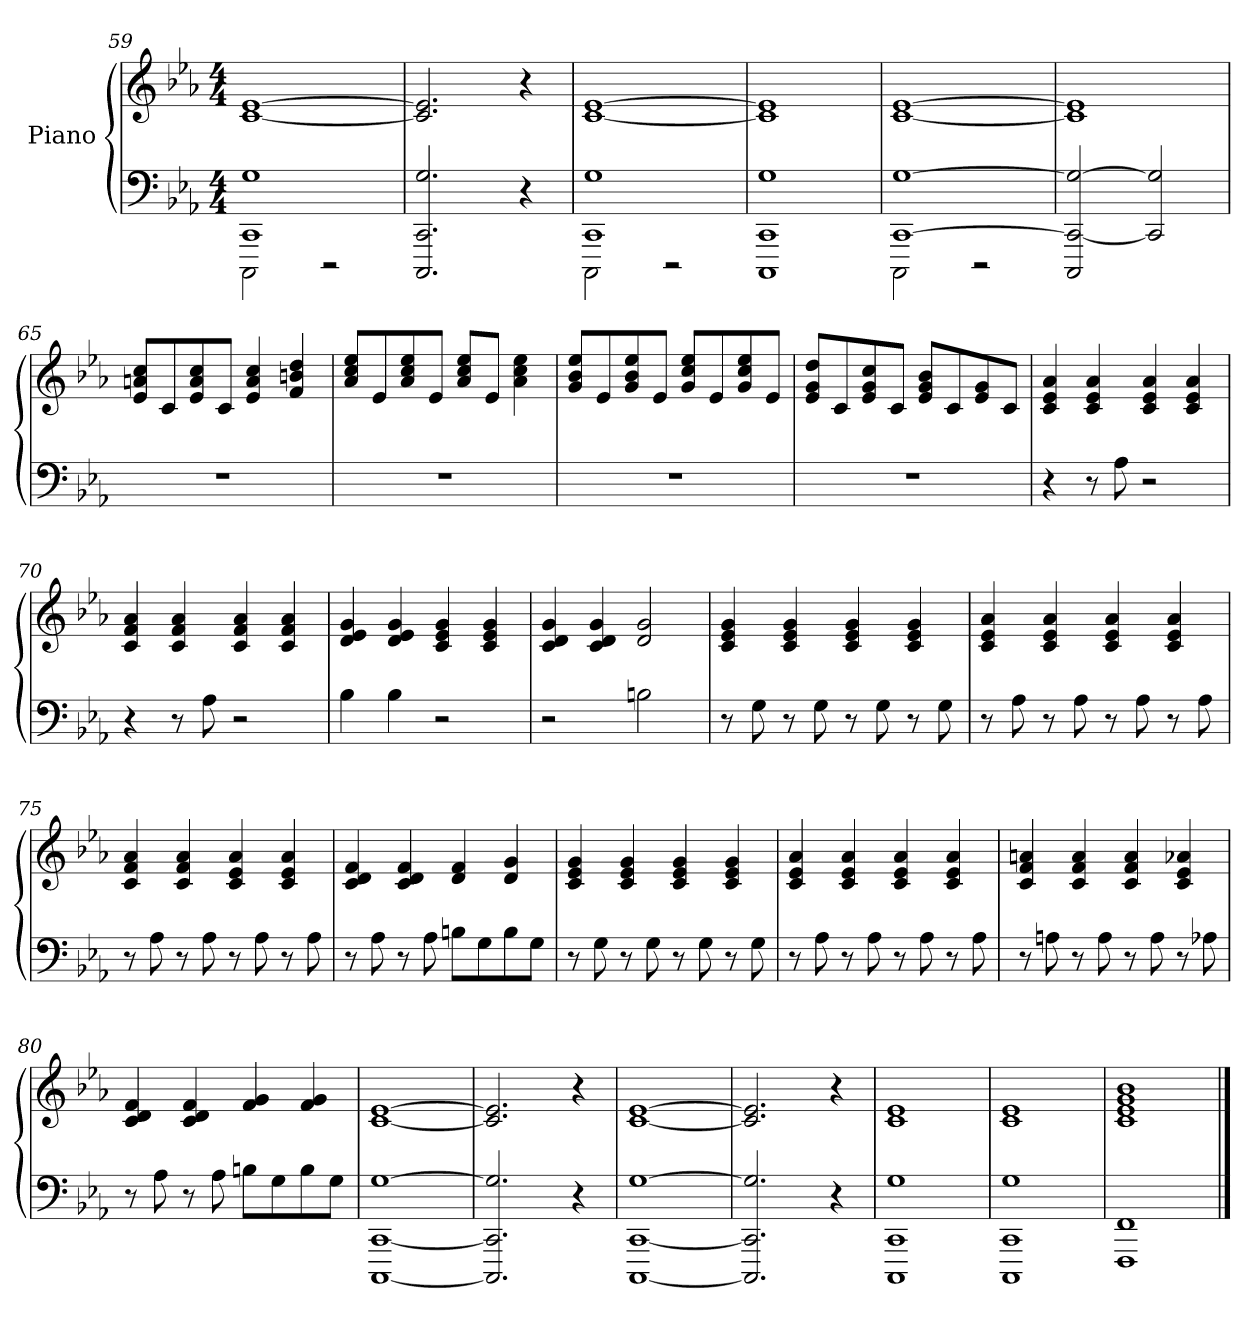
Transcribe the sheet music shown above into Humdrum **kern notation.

**kern	**kern
*part1	*part1
*staff2	*staff1
*I"Piano	*
*clefF4	*clefG2
*k[b-e-a-]	*k[b-e-a-]
*M4/4	*M4/4
=59	=59
*^	*
1CC 1G	2CCC\	[1c [1e-
.	2r	.
*v	*v	*
=60	=60
2.CCC/ 2.CC/ 2.G/	2.c/] 2.e-/]
4r	4r
=61	=61
*^	*
1CC 1G	2CCC\	[1c [1e-
.	2r	.
*v	*v	*
=62	=62
1CCC 1CC 1G	1c] 1e-]
=63	=63
*^	*
[1CC [1G	2CCC\	[1c [1e-
.	2r	.
*v	*v	*
=64	=64
2CCC/ 2CC/_ 2G/_	1c] 1e-]
2CC/] 2G/]	.
=65	=65
1r	8e-/ 8an/ 8cc/L
.	8c/
.	8e-/ 8a/ 8cc/
.	8c/J
.	4e-/ 4a/ 4cc/
.	4f/ 4bn/ 4dd/
=66	=66
1r	8a-/ 8cc/ 8ee-/L
.	8e-/
.	8a-/ 8cc/ 8ee-/
.	8e-/J
.	8a-/ 8cc/ 8ee-/L
.	8e-/J
.	4a-\ 4cc\ 4ee-\
=67	=67
1r	8g/ 8b-/ 8ee-/L
.	8e-/
.	8g/ 8b-/ 8ee-/
.	8e-/J
.	8g/ 8cc/ 8ee-/L
.	8e-/
.	8g/ 8cc/ 8ee-/
.	8e-/J
!!LO:LB:g=z
=68	=68
1r	8e-/ 8g/ 8dd/L
.	8c/
.	8e-/ 8g/ 8cc/
.	8c/J
.	8e-/ 8g/ 8b-/L
.	8c/
.	8e-/ 8g/
.	8c/J
=69	=69
4r	4c/ 4e-/ 4a-/
8r	4c/ 4e-/ 4a-/
8A-\	.
2r	4c/ 4e-/ 4a-/
.	4c/ 4e-/ 4a-/
=70	=70
4r	4c/ 4f/ 4a-/
8r	4c/ 4f/ 4a-/
8A-\	.
2r	4c/ 4f/ 4a-/
.	4c/ 4f/ 4a-/
=71	=71
4B-\	4d/ 4e-/ 4g/
4B-\	4d/ 4e-/ 4g/
2r	4c/ 4e-/ 4g/
.	4c/ 4e-/ 4g/
=72	=72
2r	4c/ 4d/ 4g/
.	4c/ 4d/ 4g/
2Bn\	2d/ 2g/
=73	=73
8r	4c/ 4e-/ 4g/
8G\	.
8r	4c/ 4e-/ 4g/
8G\	.
8r	4c/ 4e-/ 4g/
8G\	.
8r	4c/ 4e-/ 4g/
8G\	.
!!LO:PB:g=z
=74	=74
8r	4c/ 4e-/ 4a-/
8A-\	.
8r	4c/ 4e-/ 4a-/
8A-\	.
8r	4c/ 4e-/ 4a-/
8A-\	.
8r	4c/ 4e-/ 4a-/
8A-\	.
=75	=75
8r	4c/ 4f/ 4a-/
8A-\	.
8r	4c/ 4f/ 4a-/
8A-\	.
8r	4c/ 4e-/ 4a-/
8A-\	.
8r	4c/ 4e-/ 4a-/
8A-\	.
=76	=76
8r	4c/ 4d/ 4f/
8A-\	.
8r	4c/ 4d/ 4f/
8A-\	.
8Bn\L	4d/ 4f/
8G\	.
8B\	4d/ 4g/
8G\J	.
=77	=77
8r	4c/ 4e-/ 4g/
8G\	.
8r	4c/ 4e-/ 4g/
8G\	.
8r	4c/ 4e-/ 4g/
8G\	.
8r	4c/ 4e-/ 4g/
8G\	.
=78	=78
8r	4c/ 4e-/ 4a-/
8A-\	.
8r	4c/ 4e-/ 4a-/
8A-\	.
8r	4c/ 4e-/ 4a-/
8A-\	.
8r	4c/ 4e-/ 4a-/
8A-\	.
!!LO:LB:g=z
=79	=79
8r	4c/ 4f/ 4an/
8An\	.
8r	4c/ 4f/ 4a/
8A\	.
8r	4c/ 4f/ 4a/
8A\	.
8r	4c/ 4e-/ 4a-X/
8A-X\	.
=80	=80
8r	4c/ 4d/ 4f/
8A-\	.
8r	4c/ 4d/ 4f/
8A-\	.
8Bn\L	4f/ 4g/
8G\	.
8B\	4f/ 4g/
8G\J	.
=81	=81
[1CCC [1CC [1G	[1c [1e-
=82	=82
2.CCC/] 2.CC/] 2.G/]	2.c/] 2.e-/]
4r	4r
=83	=83
[1CCC [1CC [1G	[1c [1e-
=84	=84
2.CCC/] 2.CC/] 2.G/]	2.c/] 2.e-/]
4r	4r
=85	=85
1CCC 1CC 1G	1c 1e-
=86	=86
1CCC 1CC 1G	1c 1e-
=87	=87
1FFF 1FF	1c 1e- 1g 1b-
==	==
*-	*-
